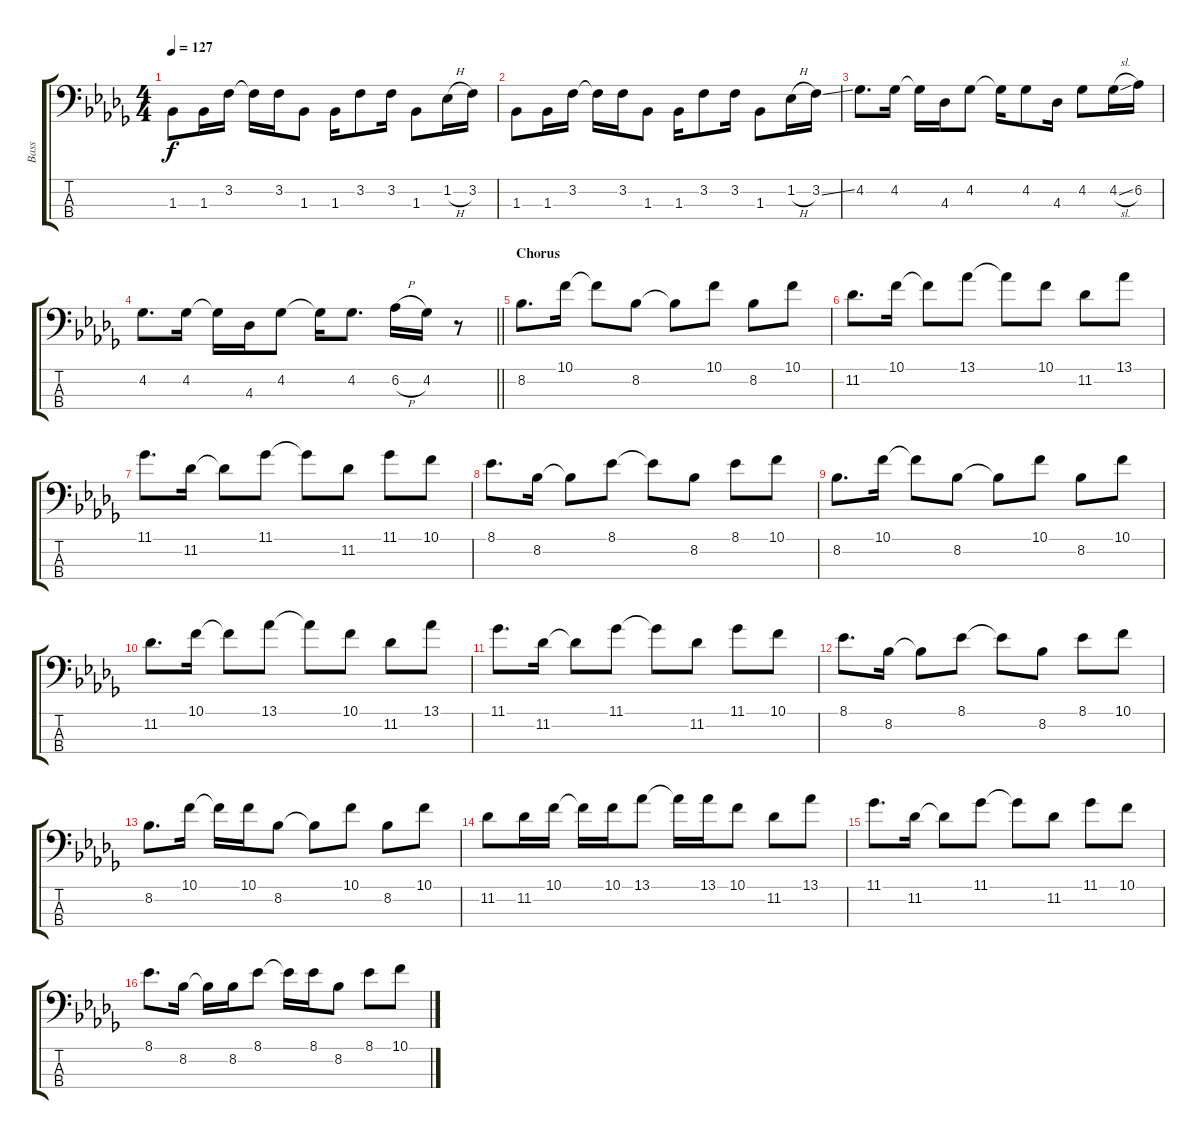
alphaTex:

\track ("Bass" "Bass") {instrument electricbassfinger}
\staff {score tabs}
\tuning (G2 D2 A1 E1) {hide}
\ts (4 4)
\tempo 127
\clef f4
\ks bbminor
1.3.8{dy f} 1.3.16 3.2.16 3.2{t}.16 3.2.16 1.3.8 1.3.16 3.2.8 3.2.16 1.3.8 1.2{h}.16 3.2.16 |
1.3.8 1.3.16 3.2.16 3.2{t}.16 3.2.16 1.3.8 1.3.16 3.2.8 3.2.16 1.3.8 1.2{h}.16 3.2{ss}.16 |
4.2.8{d} 4.2.16 4.2{t}.16 4.3.16 4.2.8 4.2{t}.16 4.2.8 4.3.16 4.2.8 4.2{sl}.16 6.2.16 |
\barLineRight lightlight
4.2.8{d} 4.2.16 4.2{t}.16 4.3.16 4.2.8 4.2{t}.16 4.2.8{d} 6.2{h}.16 4.2.16 r.8 |
\section ("" "Chorus")
8.2.8{d} 10.1.16 10.1{t}.8 8.2.8 8.2{t}.8 10.1.8 8.2.8 10.1.8 |
11.2.8{d} 10.1.16 10.1{t}.8 13.1.8 13.1{t}.8 10.1.8 11.2.8 13.1.8 |
11.1.8{d} 11.2.16 11.2{t}.8 11.1.8 11.1{t}.8 11.2.8 11.1.8 10.1.8 |
8.1.8{d} 8.2.16 8.2{t}.8 8.1.8 8.1{t}.8 8.2.8 8.1.8 10.1.8 |
8.2.8{d} 10.1.16 10.1{t}.8 8.2.8 8.2{t}.8 10.1.8 8.2.8 10.1.8 |
11.2.8{d} 10.1.16 10.1{t}.8 13.1.8 13.1{t}.8 10.1.8 11.2.8 13.1.8 |
11.1.8{d} 11.2.16 11.2{t}.8 11.1.8 11.1{t}.8 11.2.8 11.1.8 10.1.8 |
8.1.8{d} 8.2.16 8.2{t}.8 8.1.8 8.1{t}.8 8.2.8 8.1.8 10.1.8 |
8.2.8{d} 10.1.16 10.1{t}.16 10.1.16 8.2.8 8.2{t}.8 10.1.8 8.2.8 10.1.8 |
11.2.8 11.2.16 10.1.16 10.1{t}.16 10.1.16 13.1.8 13.1{t}.16 13.1.16 10.1.8 11.2.8 13.1.8 |
11.1.8{d} 11.2.16 11.2{t}.8 11.1.8 11.1{t}.8 11.2.8 11.1.8 10.1.8 |
8.1.8{d} 8.2.16 8.2{t}.16 8.2.16 8.1.8 8.1{t}.16 8.1.16 8.2.8 8.1.8 10.1.8
